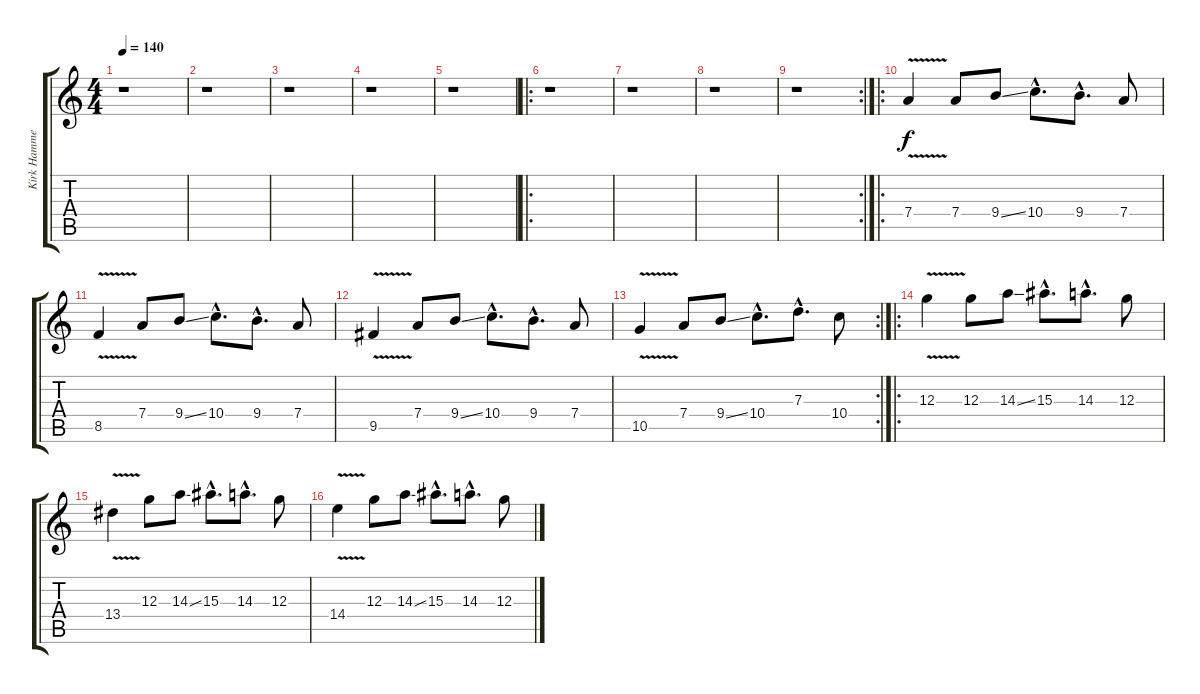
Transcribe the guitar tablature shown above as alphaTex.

\track ("Kirk Hammet (3th guitar Dist)" "Kirk Hamme") {instrument distortionguitar}
\staff {score tabs}
\tuning (E4 B3 G3 D3 A2 E2) {hide}
\ts (4 4)
\tempo 140
\clef g2
\ks c
r.1{dy f} |
r.1 |
r.1 |
r.1 |
r.1 |
\ro
r.1 |
r.1 |
r.1 |
\rc 2
r.1 |
\ro
7.4{v}.4 7.4.8 9.4{ss}.8 10.4{hac}.8{d} 9.4{hac}.8{d} 7.4.8 |
8.5{v}.4 7.4.8 9.4{ss}.8 10.4{hac}.8{d} 9.4{hac}.8{d} 7.4.8 |
9.5{v}.4 7.4.8 9.4{ss}.8 10.4{hac}.8{d} 9.4{hac}.8{d} 7.4.8 |
\rc 2
10.5{v}.4 7.4.8 9.4{ss}.8 10.4{hac}.8{d} 7.3{hac}.8{d} 10.4.8 |
\ro
12.3{v}.4 12.3.8 14.3{ss}.8 15.3{hac}.8{d} 14.3{hac}.8{d} 12.3.8 |
13.4{v}.4 12.3.8 14.3{ss}.8 15.3{hac}.8{d} 14.3{hac}.8{d} 12.3.8 |
14.4{v}.4 12.3.8 14.3{ss}.8 15.3{hac}.8{d} 14.3{hac}.8{d} 12.3.8
